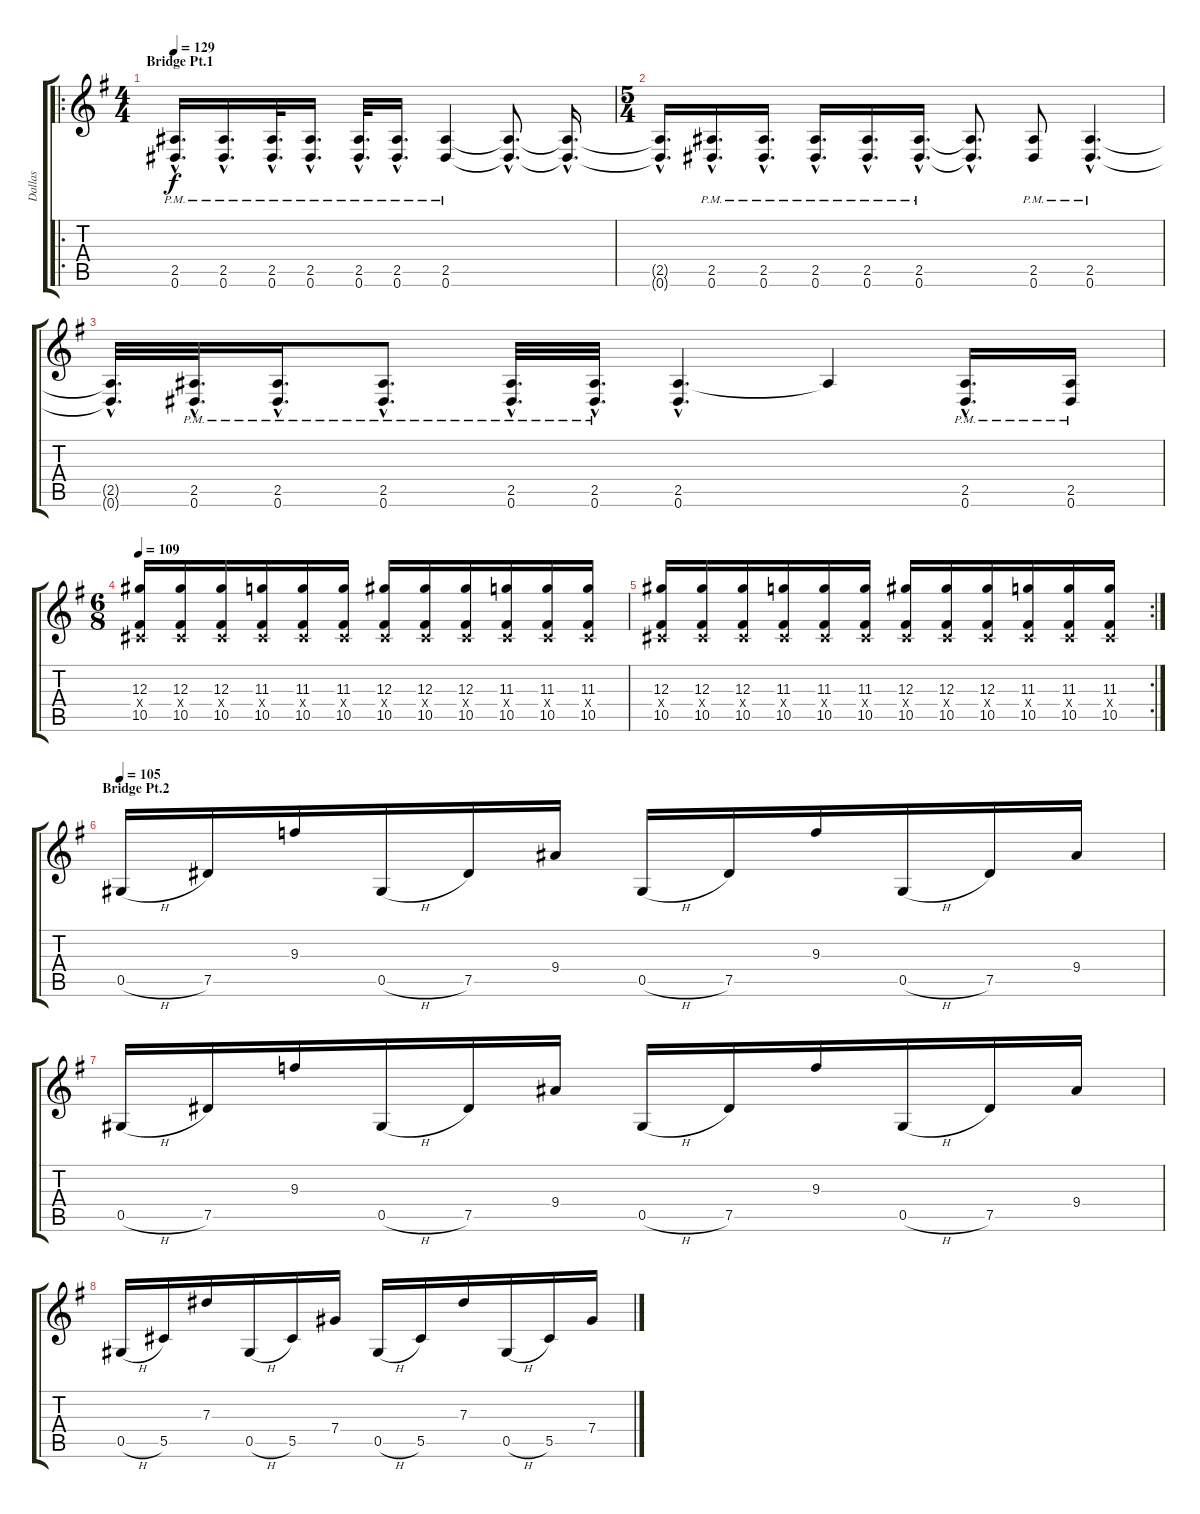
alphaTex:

\track ("Dallas" "Dallas") {instrument distortionguitar}
\staff {score tabs}
\tuning (Eb4 Bb3 Ab3 Db3 Ab2 Eb2) {hide}
\ro
\ts (4 4)
\section ("" "Bridge Pt.1")
\tempo 129
\clef g2
\ks g
(2.5{hac pm} 0.6{hac}).16{d dy f} (2.5{hac pm} 0.6{hac}).16{d} (2.5{hac pm} 0.6{hac}).32{d} (2.5{hac pm} 0.6{hac}).16{d} (2.5{hac pm} 0.6{hac}).32{d} (2.5{hac pm} 0.6{hac}).16{d} (2.5{pm} 0.6).4 (2.5{hac t} 0.6{hac t}).8{d} (2.5{hac t} 0.6{hac t}).16{d} |
\ts (5 4)
(2.5{hac t} 0.6{hac t}).16{d} (2.5{hac pm} 0.6{hac}).16{d} (2.5{hac pm} 0.6{hac}).16{d} (2.5{hac pm} 0.6{hac}).16{d} (2.5{hac pm} 0.6{hac}).16{d} (2.5{hac pm} 0.6{hac}).16{d} (2.5{hac t} 0.6{hac t}).8{d} (2.5{pm} 0.6).8 (2.5{hac pm} 0.6{hac}).4{d} |
(2.5{hac t} 0.6{hac t}).32{d} (2.5{hac pm} 0.6{hac}).32{d} (2.5{hac pm} 0.6{hac}).16{d} (2.5{hac pm} 0.6{hac}).8{d} (2.5{hac pm} 0.6{hac}).32{d} (2.5{hac pm} 0.6{hac}).32{d} (2.5{hac} 0.6{hac}).4{d} 2.5{t}.4 (2.5{hac pm} 0.6{hac}).16{d} (2.5{pm} 0.6).16 |
\ts (6 8)
\tempo 109
(12.3 0.4{x} 10.5).16 (12.3 0.4{x} 10.5).16 (12.3 0.4{x} 10.5).16 (11.3 0.4{x} 10.5).16 (11.3 0.4{x} 10.5).16 (11.3 0.4{x} 10.5).16 (12.3 0.4{x} 10.5).16 (12.3 0.4{x} 10.5).16 (12.3 0.4{x} 10.5).16 (11.3 0.4{x} 10.5).16 (11.3 0.4{x} 10.5).16 (11.3 0.4{x} 10.5).16 |
\rc 2
(12.3 0.4{x} 10.5).16 (12.3 0.4{x} 10.5).16 (12.3 0.4{x} 10.5).16 (11.3 0.4{x} 10.5).16 (11.3 0.4{x} 10.5).16 (11.3 0.4{x} 10.5).16 (12.3 0.4{x} 10.5).16 (12.3 0.4{x} 10.5).16 (12.3 0.4{x} 10.5).16 (11.3 0.4{x} 10.5).16 (11.3 0.4{x} 10.5).16 (11.3 0.4{x} 10.5).16 |
\section ("" "Bridge Pt.2")
\tempo 105
0.5{h}.16{volume 16 instrument electricguitarjazz} 7.5.16 9.3.16 0.5{h}.16 7.5.16 9.4.16 0.5{h}.16 7.5.16 9.3.16 0.5{h}.16 7.5.16 9.4.16 |
0.5{h}.16 7.5.16 9.3.16 0.5{h}.16 7.5.16 9.4.16 0.5{h}.16 7.5.16 9.3.16 0.5{h}.16 7.5.16 9.4.16 |
0.5{h}.16 5.5.16 7.3.16 0.5{h}.16 5.5.16 7.4.16 0.5{h}.16 5.5.16 7.3.16 0.5{h}.16 5.5.16 7.4.16
